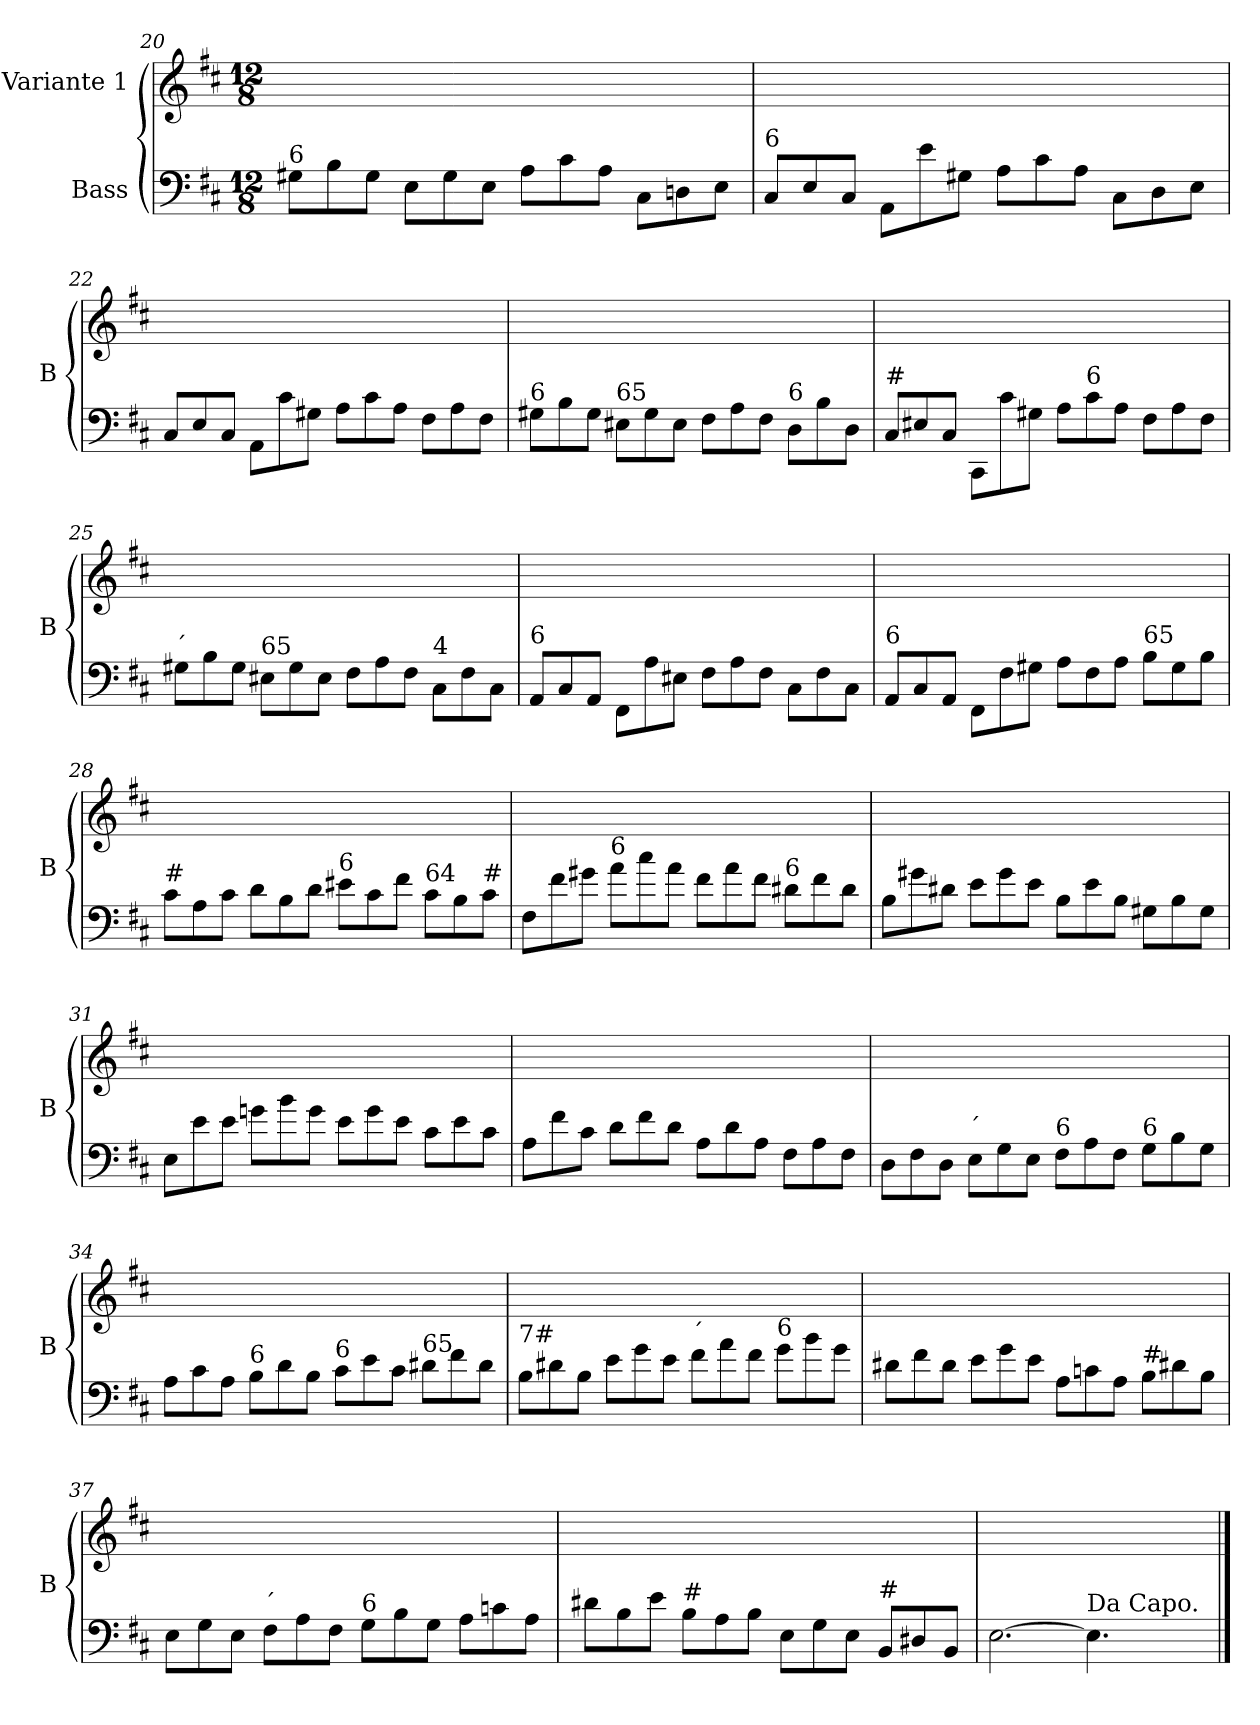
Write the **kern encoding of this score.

**kern	**kern
*part2	*part1
*staff2	*staff1
*I"Bass	*I"Variante 1
*I'B	*
*clefF4	*clefG2
*k[f#c#]	*k[f#c#]
*D:	*D:
*M12/8	*M12/8
=20	=20
!LO:TX:t=6	!
8G#Xi\L	1ryy
8Bi\	.
8G#i\J	.
8Ei\L	.
8G#i\	.
8Ei\J	.
8Ai\L	.
8c#i\	.
8Ai\J	2ryy
8C#i\L	.
8Dni\	.
8Ei\J	.
=21	=21
!LO:TX:t=6	!
8C#i/L	1ryy
8Ei/	.
8C#i/J	.
8AAi\L	.
8ei\	.
8G#Xi\J	.
8Ai\L	.
8c#i\	.
8Ai\J	2ryy
8C#i\L	.
8Di\	.
8Ei\J	.
!!LO:PB:g=z
=22	=22
8C#i/L	1ryy
8Ei/	.
8C#i/J	.
8AAi\L	.
8c#i\	.
8G#Xi\J	.
8Ai\L	.
8c#i\	.
8Ai\J	2ryy
8F#i\L	.
8Ai\	.
8F#i\J	.
=23	=23
!LO:TX:t=6	!
8G#Xi\L	1ryy
8Bi\	.
8G#i\J	.
!LO:TX:t=65	!
8E#Xi\L	.
8G#i\	.
8E#i\J	.
8F#i\L	.
8Ai\	.
8F#i\J	2ryy
!LO:TX:t=6	!
8Di\L	.
8Bi\	.
8Di\J	.
=24	=24
!LO:TX:t=#	!
8C#i/L	1ryy
8E#Xi/	.
8C#i/J	.
8CC#i\L	.
8c#i\	.
8G#Xi\J	.
8Ai\L	.
!LO:TX:t=6	!
8c#i\	.
8Ai\J	2ryy
8F#i\L	.
8Ai\	.
8F#i\J	.
!!LO:LB:g=z
=25	=25
!LO:TX:t=´	!
8G#Xi\L	1ryy
8Bi\	.
8G#i\J	.
!LO:TX:t=65	!
8E#Xi\L	.
8G#i\	.
8E#i\J	.
8F#i\L	.
8Ai\	.
8F#i\J	2ryy
!LO:TX:t=4	!
8C#i\L	.
8F#i\	.
8C#i\J	.
=26	=26
!LO:TX:t=6	!
8AAi/L	1ryy
8C#i/	.
8AAi/J	.
8FF#i\L	.
8Ai\	.
8E#Xi\J	.
8F#i\L	.
8Ai\	.
8F#i\J	2ryy
8C#i\L	.
8F#i\	.
8C#i\J	.
=27	=27
!LO:TX:t=6	!
8AAi/L	1ryy
8C#i/	.
8AAi/J	.
8FF#i\L	.
8F#i\	.
8G#Xi\J	.
8Ai\L	.
8F#i\	.
8Ai\J	2ryy
!LO:TX:t=65	!
8Bi\L	.
8G#i\	.
8Bi\J	.
!!LO:LB:g=z
=28	=28
!LO:TX:t=#	!
8c#i\L	1ryy
8Ai\	.
8c#i\J	.
8di\L	.
8Bi\	.
8di\J	.
!LO:TX:t=6	!
8e#Xi\L	.
8c#i\	.
8f#i\J	2ryy
!LO:TX:t=64	!
8c#i\L	.
8Bi\	.
!LO:TX:t=#	!
8c#i\J	.
=29	=29
8F#i\L	1ryy
8f#i\	.
8g#Xi\J	.
!LO:TX:t=6	!
8ai\L	.
8cc#i\	.
8ai\J	.
8f#i\L	.
8ai\	.
8f#i\J	2ryy
!LO:TX:t=6	!
8d#Xi\L	.
8f#i\	.
8d#i\J	.
=30	=30
8Bi\L	1ryy
8g#Xi\	.
8d#Xi\J	.
8ei\L	.
8g#i\	.
8ei\J	.
8Bi\L	.
8ei\	.
8Bi\J	2ryy
8G#Xi\L	.
8Bi\	.
8G#i\J	.
!!LO:LB:g=z
=31	=31
8Ei\L	1ryy
8ei\	.
8ei\J	.
8gni\L	.
8bi\	.
8gi\J	.
8ei\L	.
8gi\	.
8ei\J	2ryy
8c#i\L	.
8ei\	.
8c#i\J	.
=32	=32
8Ai\L	1ryy
8f#i\	.
8c#i\J	.
8di\L	.
8f#i\	.
8di\J	.
8Ai\L	.
8di\	.
8Ai\J	2ryy
8F#i\L	.
8Ai\	.
8F#i\J	.
=33	=33
8Di\L	1ryy
8F#i\	.
8Di\J	.
!LO:TX:t=´	!
8Ei\L	.
8Gi\	.
8Ei\J	.
!LO:TX:t=6	!
8F#i\L	.
8Ai\	.
8F#i\J	2ryy
!LO:TX:t=6	!
8Gi\L	.
8Bi\	.
8Gi\J	.
!!LO:LB:g=z
=34	=34
8Ai\L	1ryy
8c#i\	.
8Ai\J	.
!LO:TX:t=6	!
8Bi\L	.
8di\	.
8Bi\J	.
!LO:TX:t=6	!
8c#i\L	.
8ei\	.
8c#i\J	2ryy
!LO:TX:t=65	!
8d#Xi\L	.
8f#i\	.
8d#i\J	.
=35	=35
!LO:TX:t=7#	!
8Bi\L	1ryy
8d#Xi\	.
8Bi\J	.
8ei\L	.
8gi\	.
8ei\J	.
!LO:TX:t=´	!
8f#i\L	.
8ai\	.
8f#i\J	2ryy
!LO:TX:t=6	!
8gi\L	.
8bi\	.
8gi\J	.
=36	=36
8d#Xi\L	1ryy
8f#i\	.
8d#i\J	.
8ei\L	.
8gi\	.
8ei\J	.
8Ai\L	.
8cni\	.
8Ai\J	2ryy
!LO:TX:t=#	!
8Bi\L	.
8d#Xi\	.
8Bi\J	.
!!LO:LB:g=z
=37	=37
8Ei\L	1ryy
8Gi\	.
8Ei\J	.
!LO:TX:t=´	!
8F#i\L	.
8Ai\	.
8F#i\J	.
!LO:TX:t=6	!
8Gi\L	.
8Bi\	.
8Gi\J	2ryy
8Ai\L	.
8cni\	.
8Ai\J	.
=38	=38
8d#Xi\L	1ryy
8Bi\	.
8ei\J	.
!LO:TX:t=#	!
8Bi\L	.
8Ai\	.
8Bi\J	.
8Ei\L	.
8Gi\	.
8Ei\J	2ryy
!LO:TX:t=#	!
8BBi/L	.
8D#Xi/	.
8BBi/J	.
=39	=39
[2.Ei\	1ryy
!LO:TX:t=Da Capo.	!
4.Ei\]	.
.	4.ryy
4ryy	.
==	==
*-	*-
